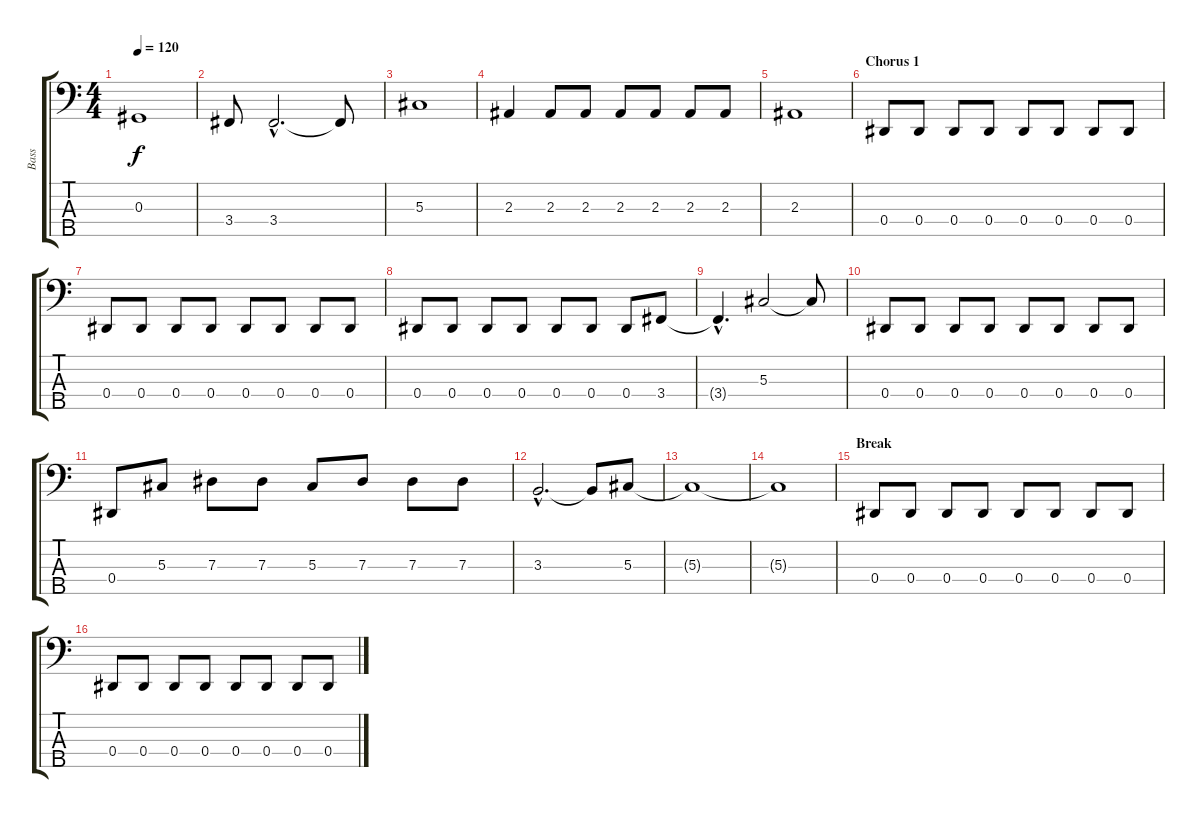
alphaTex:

\track ("Bass" "Bass") {instrument electricbasspick}
\staff {score tabs}
\tuning (Gb2 Db2 Ab1 Eb1 Bb0) {hide}
\ts (4 4)
\tempo 120
\clef f4
\ks c
0.3.1{dy f} |
3.4.8 3.4{hac}.2{d} 3.4{t}.8 |
5.3.1 |
2.3.4 2.3.8 2.3.8 2.3.8 2.3.8 2.3.8 2.3.8 |
2.3.1 |
\section ("" "Chorus 1")
0.4.8 0.4.8 0.4.8 0.4.8 0.4.8 0.4.8 0.4.8 0.4.8 |
0.4.8 0.4.8 0.4.8 0.4.8 0.4.8 0.4.8 0.4.8 0.4.8 |
0.4.8 0.4.8 0.4.8 0.4.8 0.4.8 0.4.8 0.4.8 3.4.8 |
3.4{hac t}.4{d} 5.3.2 5.3{t}.8 |
0.4.8 0.4.8 0.4.8 0.4.8 0.4.8 0.4.8 0.4.8 0.4.8 |
0.4.8 5.3.8 7.3.8 7.3.8 5.3.8 7.3.8 7.3.8 7.3.8 |
3.3{hac}.2{d} 3.3{t}.8 5.3.8 |
5.3{t}.1 |
5.3{t}.1 |
\section ("" "Break")
0.4.8 0.4.8 0.4.8 0.4.8 0.4.8 0.4.8 0.4.8 0.4.8 |
0.4.8 0.4.8 0.4.8 0.4.8 0.4.8 0.4.8 0.4.8 0.4.8
